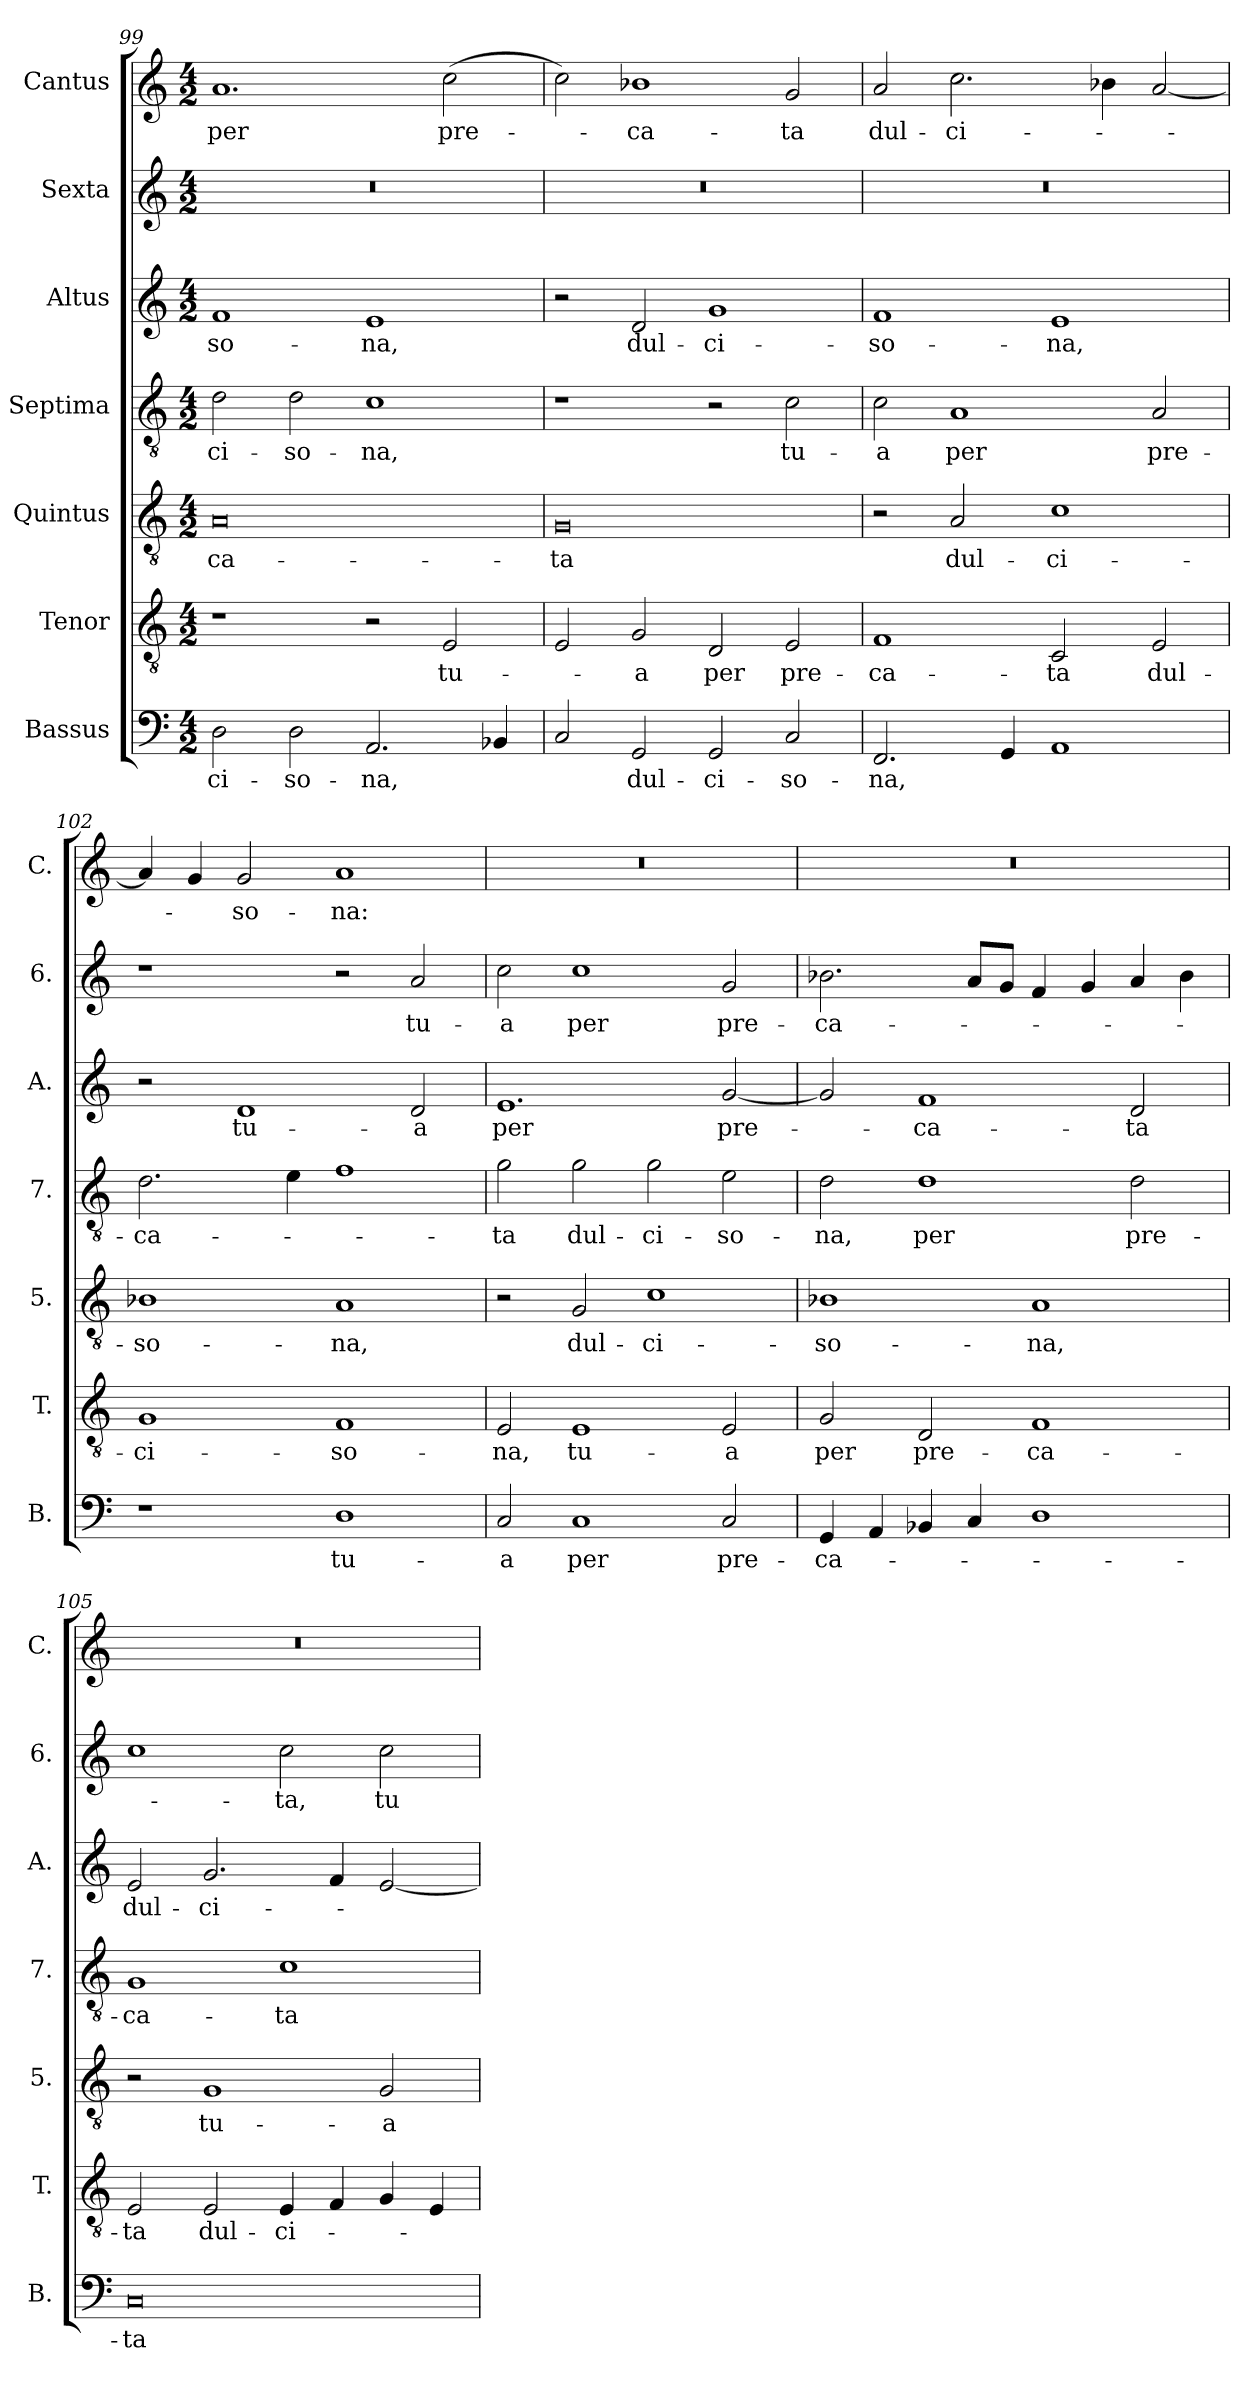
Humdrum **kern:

**kern	**text	**kern	**text	**kern	**text	**kern	**text	**kern	**text	**kern	**text	**kern	**text
*part7	*part7	*part6	*part6	*part5	*part5	*part4	*part4	*part3	*part3	*part2	*part2	*part1	*part1
*staff7	*staff7	*staff6	*staff6	*staff5	*staff5	*staff4	*staff4	*staff3	*staff3	*staff2	*staff2	*staff1	*staff1
*I"Bassus	*	*I"Tenor	*	*I"Quintus	*	*I"Septima	*	*I"Altus	*	*I"Sexta	*	*I"Cantus	*
*I'B.	*	*I'T.	*	*I'5.	*	*I'7.	*	*I'A.	*	*I'6.	*	*I'C.	*
*clefF4	*	*clefGv2	*	*clefGv2	*	*clefGv2	*	*clefG2	*	*clefG2	*	*clefG2	*
*k[]	*	*k[]	*	*k[]	*	*k[]	*	*k[]	*	*k[]	*	*k[]	*
*M4/2	*	*M4/2	*	*M4/2	*	*M4/2	*	*M4/2	*	*M4/2	*	*M4/2	*
=99	=99	=99	=99	=99	=99	=99	=99	=99	=99	=99	=99	=99	=99
2D\	-ci-	1r	.	0A	-ca-	2d\	-ci-	1f	-so-	0r	.	1.a	per
2D\	-so-	.	.	.	.	2d\	-so-	.	.	.	.	.	.
2.AA/	-na,	2r	.	.	.	1c	-na,	1e	-na,	.	.	.	.
.	.	2E/	tu-	.	.	.	.	.	.	.	.	(>2cc\	pre-
4BB-X/	.	.	.	.	.	.	.	.	.	.	.	.	.
=100	=100	=100	=100	=100	=100	=100	=100	=100	=100	=100	=100	=100	=100
2C/	.	2E/	.	0G	-ta	1r	.	2r	.	0r	.	2cc\)	.
2GG/	dul-	2G/	-a	.	.	.	.	2d/	dul-	.	.	1b-X	-ca-
2GG/	-ci-	2D/	per	.	.	2r	.	1g	-ci-	.	.	.	.
2C/	-so-	2E/	pre-	.	.	2c\	tu-	.	.	.	.	2g/	-ta
!!LO:PB:g=z
=101	=101	=101	=101	=101	=101	=101	=101	=101	=101	=101	=101	=101	=101
2.FF/	-na,	1F	-ca-	2r	.	2c\	-a	1f	-so-	0r	.	2a/	dul-
.	.	.	.	2A/	dul-	1A	per	.	.	.	.	2.cc\	-ci-
4GG/	.	.	.	.	.	.	.	.	.	.	.	.	.
1AA	.	2C/	-ta	1c	-ci-	.	.	1e	-na,	.	.	.	.
.	.	.	.	.	.	.	.	.	.	.	.	4b-X\	.
.	.	2E/	dul-	.	.	2A/	pre-	.	.	.	.	[2a/	.
=102	=102	=102	=102	=102	=102	=102	=102	=102	=102	=102	=102	=102	=102
1r	.	1G	-ci-	1B-X	-so-	2.d\	-ca-	2r	.	1r	.	4a/]	.
.	.	.	.	.	.	.	.	.	.	.	.	4g/	.
.	.	.	.	.	.	.	.	1d	tu-	.	.	2g/	-so-
.	.	.	.	.	.	4e\	.	.	.	.	.	.	.
1D	tu-	1F	-so-	1A	-na,	1f	.	.	.	2r	.	1a	-na:
.	.	.	.	.	.	.	.	2d/	-a	2a/	tu-	.	.
=103	=103	=103	=103	=103	=103	=103	=103	=103	=103	=103	=103	=103	=103
2C/	-a	2E/	-na,	2r	.	2g\	-ta	1.e	per	2cc\	-a	0r	.
1C	per	1E	tu-	2G/	dul-	2g\	dul-	.	.	1cc	per	.	.
.	.	.	.	1c	-ci-	2g\	-ci-	.	.	.	.	.	.
2C/	pre-	2E/	-a	.	.	2e\	-so-	[2g/	pre-	2g/	pre-	.	.
=104	=104	=104	=104	=104	=104	=104	=104	=104	=104	=104	=104	=104	=104
4GG/	-ca-	2G/	per	1B-X	-so-	2d\	-na,	2g/]	.	2.b-X\	-ca-	0r	.
4AA/	.	.	.	.	.	.	.	.	.	.	.	.	.
4BB-X/	.	2D/	pre-	.	.	1d	per	1f	-ca-	.	.	.	.
4C/	.	.	.	.	.	.	.	.	.	8a/L	.	.	.
.	.	.	.	.	.	.	.	.	.	8g/J	.	.	.
1D	.	1F	-ca-	1A	-na,	.	.	.	.	4f/	.	.	.
.	.	.	.	.	.	.	.	.	.	4g/	.	.	.
.	.	.	.	.	.	2d\	pre-	2d/	-ta	4a/	.	.	.
.	.	.	.	.	.	.	.	.	.	4b-\	.	.	.
=105	=105	=105	=105	=105	=105	=105	=105	=105	=105	=105	=105	=105	=105
0C	-ta	2E/	-ta	2r	.	1G	-ca-	2e/	dul-	1cc	.	0r	.
.	.	2E/	dul-	1G	tu-	.	.	2.g/	-ci-	.	.	.	.
.	.	4E/	-ci-	.	.	1c	-ta	.	.	2cc\	-ta,	.	.
.	.	4F/	.	.	.	.	.	4f/	.	.	.	.	.
.	.	4G/	.	2G/	-a	.	.	[2e/	.	2cc\	tu-	.	.
.	.	4E/	.	.	.	.	.	.	.	.	.	.	.
=	=	=	=	=	=	=	=	=	=	=	=	=	=
*-	*-	*-	*-	*-	*-	*-	*-	*-	*-	*-	*-	*-	*-
